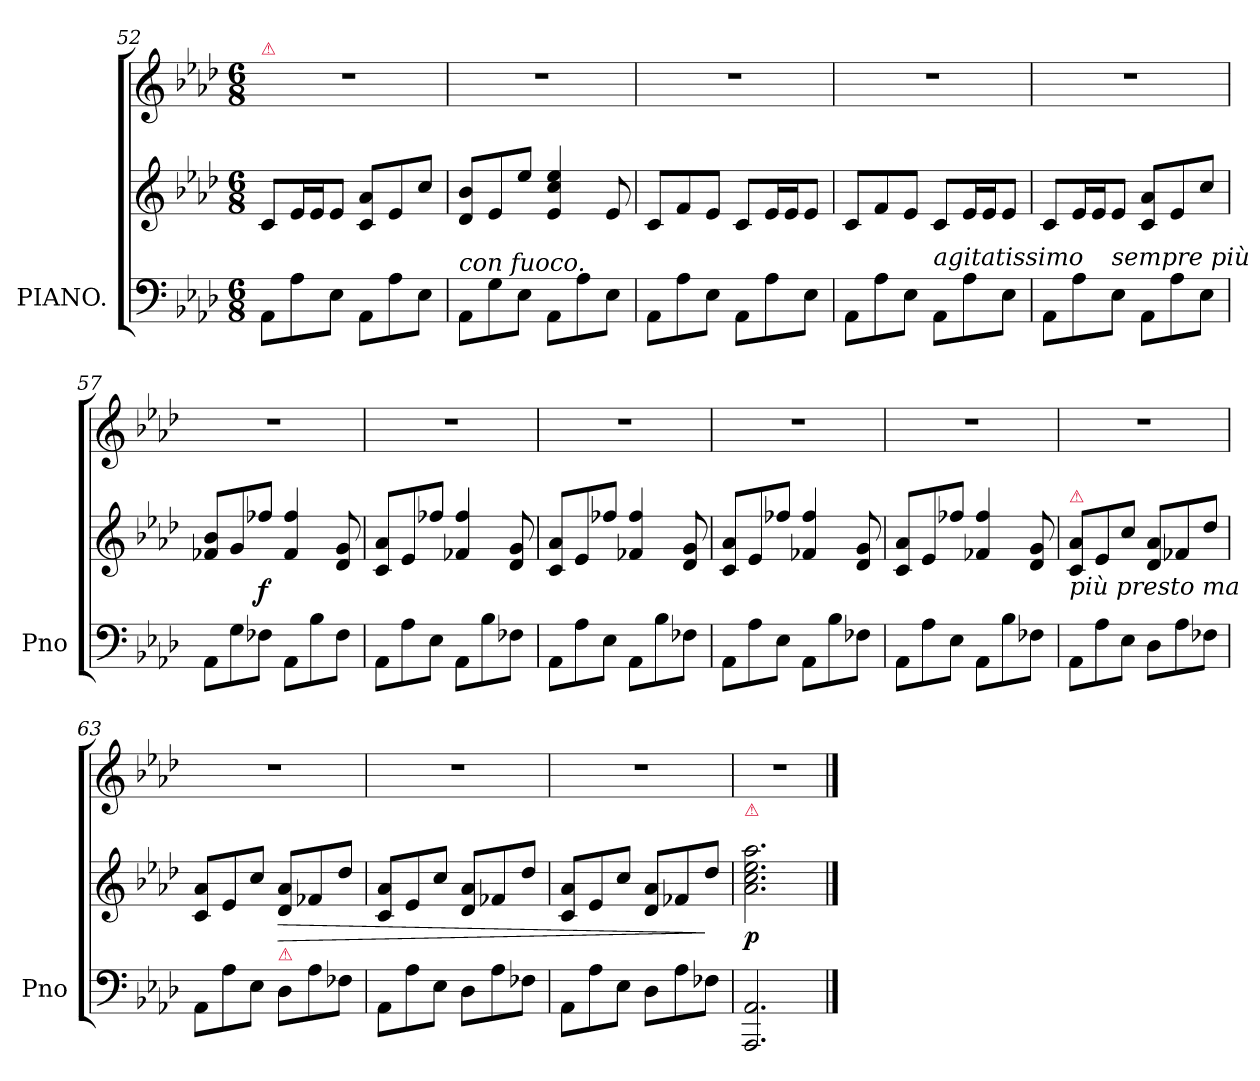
**kern	**kern	**dynam	**kern
*part2	*part2	*part2	*part1
*staff3	*staff2	*staff2/3	*staff1
*I"PIANO.	*	*	*
*I'Pno	*	*	*
*clefF4	*clefG2	*	*clefG2
*k[b-e-a-d-]	*k[b-e-a-d-]	*	*k[b-e-a-d-]
*A-:	*A-:	*	*A-:
*M6/8	*M6/8	*	*M6/8
=52	=52	=52	=52
!	!	!	!LO:TX:a:color=crimson:t=⚠
8AA-L	8cL	.	2.rdd
8A-	16e-L	.	.
.	16e-J	.	.
8E-J	8e-J	.	.
8AA-L	8c 8a-L	.	.
8A-	8e-	.	.
8E-J	8ccJ	.	.
=53	=53	=53	=53
!LO:TX:a:i:t=con fuoco.	!	!	!
8AA-L	8d- 8b-L	.	2.rdd
8G	8e-	.	.
8E-J	8ee-J	.	.
8AA-L	4e-/ 4cc/ 4ee-/	.	.
8A-	.	.	.
8E-J	8e-	.	.
=54	=54	=54	=54
8AA-L	8cL	.	2.rdd
8A-	8f	.	.
8E-J	8e-J	.	.
8AA-L	8cL	.	.
8A-	16e-L	.	.
.	16e-J	.	.
8E-J	8e-J	.	.
=55	=55	=55	=55
8AA-L	8cL	.	2.rdd
8A-	8f	.	.
8E-J	8e-J	.	.
!LO:TX:a:i:t=agitatissimo	!	!	!
8AA-L	8cL	.	.
8A-	16e-L	.	.
.	16e-J	.	.
8E-J	8e-J	.	.
=56	=56	=56	=56
8AA-L	8cL	.	2.rdd
8A-	16e-L	.	.
.	16e-J	.	.
!LO:TX:a:i:t=sempre più	!	!	!
8E-J	8e-J	.	.
8AA-L	8c 8a-L	.	.
8A-	8e-	.	.
8E-J	8ccJ	.	.
=57	=57	=57	=57
8AA-L	8f-X/ 8b-/L	.	2.rdd
8G	8g	.	.
8F-XJ	8ff-XJ	f	.
8AA-L	4f-/ 4ff-/	.	.
8B-	.	.	.
8F-J	8d- 8g	.	.
=58	=58	=58	=58
8AA-L	8c 8a-L	.	2.rdd
8A-	8e-	.	.
8E-J	8ff-XJ	.	.
8AA-L	4f-X/ 4ff-/	.	.
8B-	.	.	.
8F-XJ	8d- 8g	.	.
=59	=59	=59	=59
8AA-L	8c 8a-L	.	2.rdd
8A-	8e-	.	.
8E-J	8ff-XJ	.	.
8AA-L	4f-X/ 4ff-/	.	.
8B-	.	.	.
8F-XJ	8d- 8g	.	.
=60	=60	=60	=60
8AA-L	8c 8a-L	.	2.rdd
8A-	8e-	.	.
8E-J	8ff-XJ	.	.
8AA-L	4f-X/ 4ff-/	.	.
8B-	.	.	.
8F-XJ	8d- 8g	.	.
=61	=61	=61	=61
8AA-L	8c 8a-L	.	2.rdd
8A-	8e-	.	.
8E-J	8ff-XJ	.	.
8AA-L	4f-X/ 4ff-/	.	.
8B-	.	.	.
8F-XJ	8d- 8g	.	.
=62	=62	=62	=62
!	!LO:TX:b:i:t=più presto ma	!	!
!	!LO:TX:a:color=crimson:t=⚠	!	!
8AA-L	8c 8a-L	.	2.rdd
8A-	8e-	.	.
8E-J	8ccJ	.	.
8D-L	8d- 8a-L	.	.
8A-	8f-X	.	.
8F-XJ	8dd-J	.	.
=63	=63	=63	=63
8AA-L	8c 8a-L	.	2.rdd
8A-	8e-	.	.
8E-J	8ccJ	.	.
!	!LO:TX:b:color=crimson:t=⚠	!	!
!	!	!LO:HP:b	!
8D-L	8d- 8a-L	>	.
8A-	8f-X	.	.
8F-XJ	8dd-J	.	.
=64	=64	=64	=64
8AA-L	8c 8a-L	.	2.rdd
8A-	8e-	.	.
8E-J	8ccJ	.	.
8D-L	8d- 8a-L	.	.
8A-	8f-X	.	.
8F-XJ	8dd-J	.	.
=65	=65	=65	=65
8AA-L	8c 8a-L	.	2.rdd
8A-	8e-	.	.
8E-J	8ccJ	.	.
8D-L	8d- 8a-L	.	.
8A-	8f-X	.	.
8F-XJ	8dd-J	]	.
=66	=66	=66	=66
!	!	!	!LO:TX:b:color=crimson:t=⚠
2.AAA- 2.AA-	2.a- 2.cc 2.ee- 2.aa-	p	2.rdd
==	==	==	==
*-	*-	*-	*-
